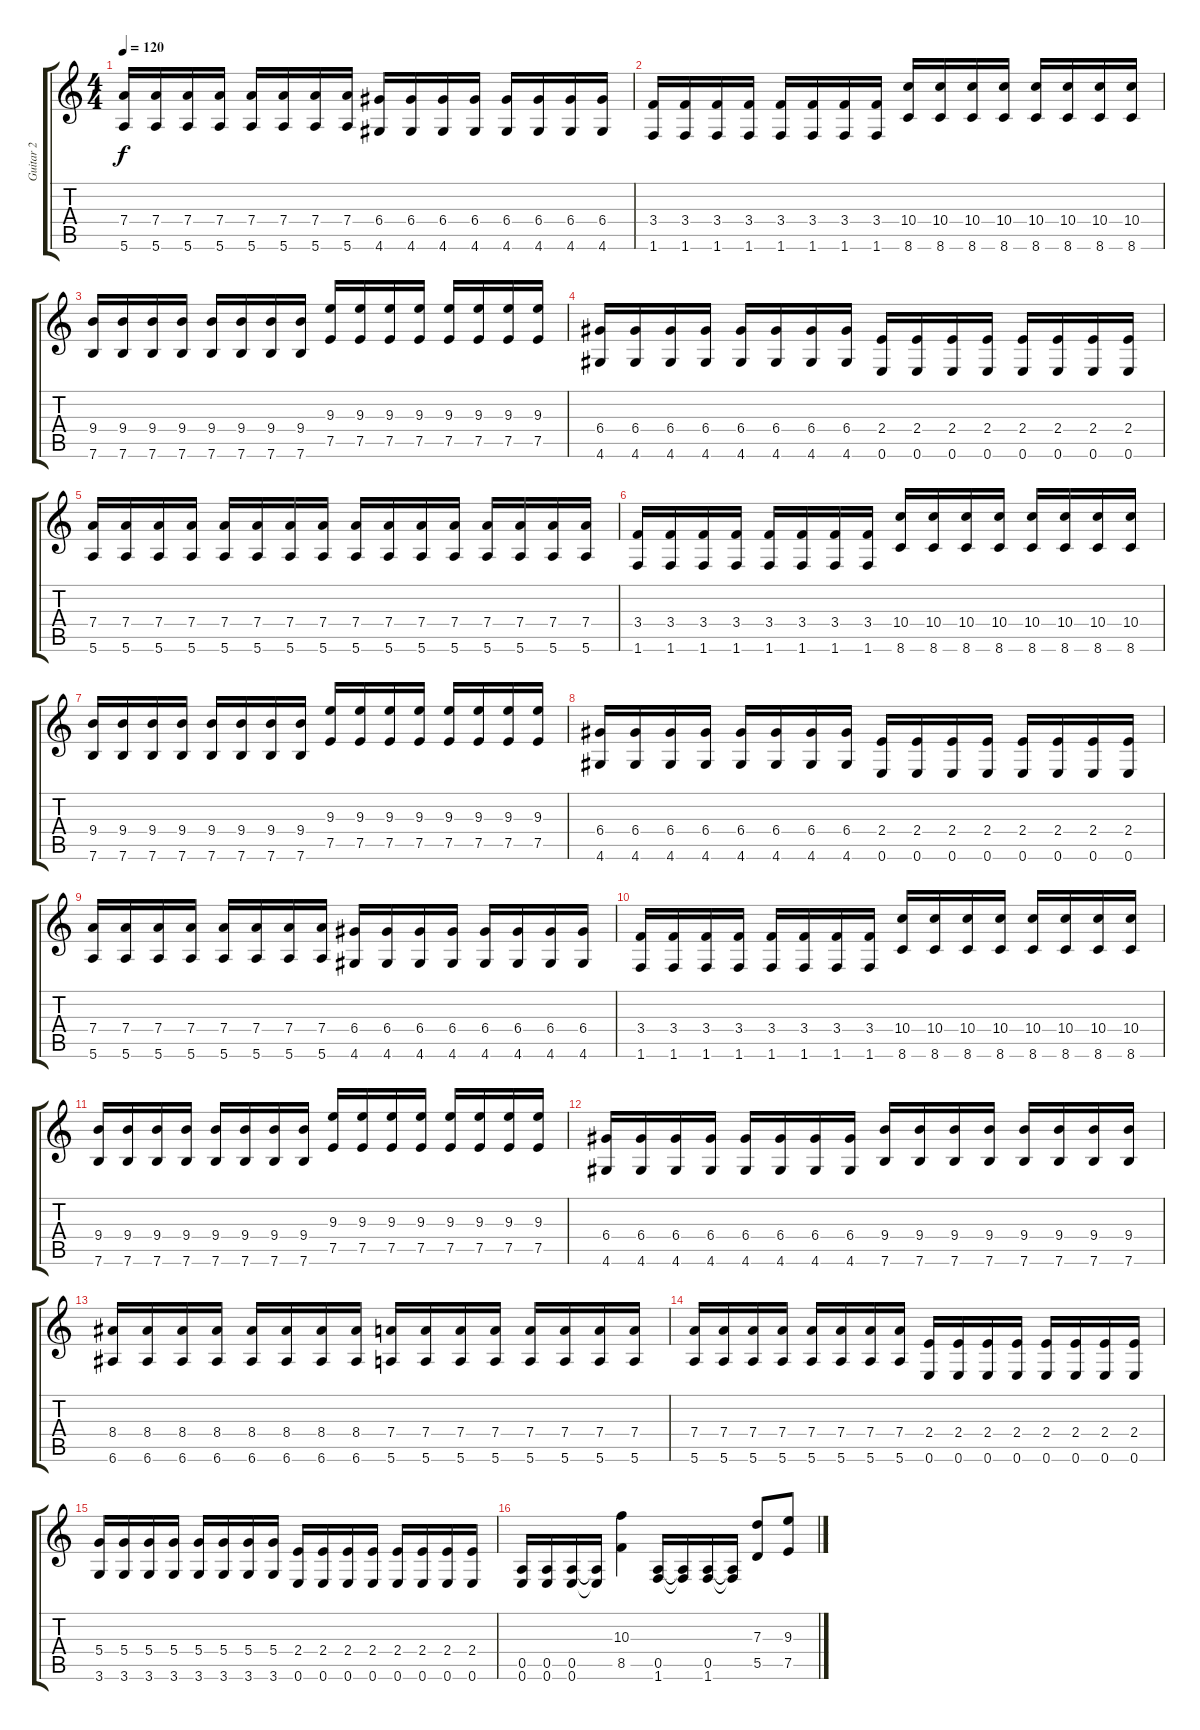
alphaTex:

\track ("Guitar 2" "Guitar 2") {instrument distortionguitar}
\staff {score tabs}
\tuning (E4 B3 G3 D3 A2 E2) {hide}
\ts (4 4)
\tempo 120
\clef g2
\ks c
(7.4 5.6).16{dy f} (7.4 5.6).16 (7.4 5.6).16 (7.4 5.6).16 (7.4 5.6).16 (7.4 5.6).16 (7.4 5.6).16 (7.4 5.6).16 (6.4 4.6).16 (6.4 4.6).16 (6.4 4.6).16 (6.4 4.6).16 (6.4 4.6).16 (6.4 4.6).16 (6.4 4.6).16 (6.4 4.6).16 |
(3.4 1.6).16 (3.4 1.6).16 (3.4 1.6).16 (3.4 1.6).16 (3.4 1.6).16 (3.4 1.6).16 (3.4 1.6).16 (3.4 1.6).16 (10.4 8.6).16 (10.4 8.6).16 (10.4 8.6).16 (10.4 8.6).16 (10.4 8.6).16 (10.4 8.6).16 (10.4 8.6).16 (10.4 8.6).16 |
(9.4 7.6).16 (9.4 7.6).16 (9.4 7.6).16 (9.4 7.6).16 (9.4 7.6).16 (9.4 7.6).16 (9.4 7.6).16 (9.4 7.6).16 (9.3 7.5).16 (9.3 7.5).16 (9.3 7.5).16 (9.3 7.5).16 (9.3 7.5).16 (9.3 7.5).16 (9.3 7.5).16 (9.3 7.5).16 |
(6.4 4.6).16 (6.4 4.6).16 (6.4 4.6).16 (6.4 4.6).16 (6.4 4.6).16 (6.4 4.6).16 (6.4 4.6).16 (6.4 4.6).16 (2.4 0.6).16 (2.4 0.6).16 (2.4 0.6).16 (2.4 0.6).16 (2.4 0.6).16 (2.4 0.6).16 (2.4 0.6).16 (2.4 0.6).16 |
(7.4 5.6).16 (7.4 5.6).16 (7.4 5.6).16 (7.4 5.6).16 (7.4 5.6).16 (7.4 5.6).16 (7.4 5.6).16 (7.4 5.6).16 (7.4 5.6).16 (7.4 5.6).16 (7.4 5.6).16 (7.4 5.6).16 (7.4 5.6).16 (7.4 5.6).16 (7.4 5.6).16 (7.4 5.6).16 |
(3.4 1.6).16 (3.4 1.6).16 (3.4 1.6).16 (3.4 1.6).16 (3.4 1.6).16 (3.4 1.6).16 (3.4 1.6).16 (3.4 1.6).16 (10.4 8.6).16 (10.4 8.6).16 (10.4 8.6).16 (10.4 8.6).16 (10.4 8.6).16 (10.4 8.6).16 (10.4 8.6).16 (10.4 8.6).16 |
(9.4 7.6).16 (9.4 7.6).16 (9.4 7.6).16 (9.4 7.6).16 (9.4 7.6).16 (9.4 7.6).16 (9.4 7.6).16 (9.4 7.6).16 (9.3 7.5).16 (9.3 7.5).16 (9.3 7.5).16 (9.3 7.5).16 (9.3 7.5).16 (9.3 7.5).16 (9.3 7.5).16 (9.3 7.5).16 |
(6.4 4.6).16 (6.4 4.6).16 (6.4 4.6).16 (6.4 4.6).16 (6.4 4.6).16 (6.4 4.6).16 (6.4 4.6).16 (6.4 4.6).16 (2.4 0.6).16 (2.4 0.6).16 (2.4 0.6).16 (2.4 0.6).16 (2.4 0.6).16 (2.4 0.6).16 (2.4 0.6).16 (2.4 0.6).16 |
(7.4 5.6).16 (7.4 5.6).16 (7.4 5.6).16 (7.4 5.6).16 (7.4 5.6).16 (7.4 5.6).16 (7.4 5.6).16 (7.4 5.6).16 (6.4 4.6).16 (6.4 4.6).16 (6.4 4.6).16 (6.4 4.6).16 (6.4 4.6).16 (6.4 4.6).16 (6.4 4.6).16 (6.4 4.6).16 |
(3.4 1.6).16 (3.4 1.6).16 (3.4 1.6).16 (3.4 1.6).16 (3.4 1.6).16 (3.4 1.6).16 (3.4 1.6).16 (3.4 1.6).16 (10.4 8.6).16 (10.4 8.6).16 (10.4 8.6).16 (10.4 8.6).16 (10.4 8.6).16 (10.4 8.6).16 (10.4 8.6).16 (10.4 8.6).16 |
(9.4 7.6).16 (9.4 7.6).16 (9.4 7.6).16 (9.4 7.6).16 (9.4 7.6).16 (9.4 7.6).16 (9.4 7.6).16 (9.4 7.6).16 (9.3 7.5).16 (9.3 7.5).16 (9.3 7.5).16 (9.3 7.5).16 (9.3 7.5).16 (9.3 7.5).16 (9.3 7.5).16 (9.3 7.5).16 |
(6.4 4.6).16 (6.4 4.6).16 (6.4 4.6).16 (6.4 4.6).16 (6.4 4.6).16 (6.4 4.6).16 (6.4 4.6).16 (6.4 4.6).16 (9.4 7.6).16 (9.4 7.6).16 (9.4 7.6).16 (9.4 7.6).16 (9.4 7.6).16 (9.4 7.6).16 (9.4 7.6).16 (9.4 7.6).16 |
(8.4 6.6).16 (8.4 6.6).16 (8.4 6.6).16 (8.4 6.6).16 (8.4 6.6).16 (8.4 6.6).16 (8.4 6.6).16 (8.4 6.6).16 (7.4 5.6).16 (7.4 5.6).16 (7.4 5.6).16 (7.4 5.6).16 (7.4 5.6).16 (7.4 5.6).16 (7.4 5.6).16 (7.4 5.6).16 |
(7.4 5.6).16 (7.4 5.6).16 (7.4 5.6).16 (7.4 5.6).16 (7.4 5.6).16 (7.4 5.6).16 (7.4 5.6).16 (7.4 5.6).16 (2.4 0.6).16 (2.4 0.6).16 (2.4 0.6).16 (2.4 0.6).16 (2.4 0.6).16 (2.4 0.6).16 (2.4 0.6).16 (2.4 0.6).16 |
(5.4 3.6).16 (5.4 3.6).16 (5.4 3.6).16 (5.4 3.6).16 (5.4 3.6).16 (5.4 3.6).16 (5.4 3.6).16 (5.4 3.6).16 (2.4 0.6).16 (2.4 0.6).16 (2.4 0.6).16 (2.4 0.6).16 (2.4 0.6).16 (2.4 0.6).16 (2.4 0.6).16 (2.4 0.6).16 |
(0.5 0.6).16 (0.5 0.6).16 (0.5 0.6).16 (0.5{t} 0.6{t}).16 (10.3 8.5).4 (0.5 1.6).16 (0.5{t} 1.6{t}).16 (0.5 1.6).16 (0.5{t} 1.6{t}).16 (7.3 5.5).8 (9.3 7.5).8
